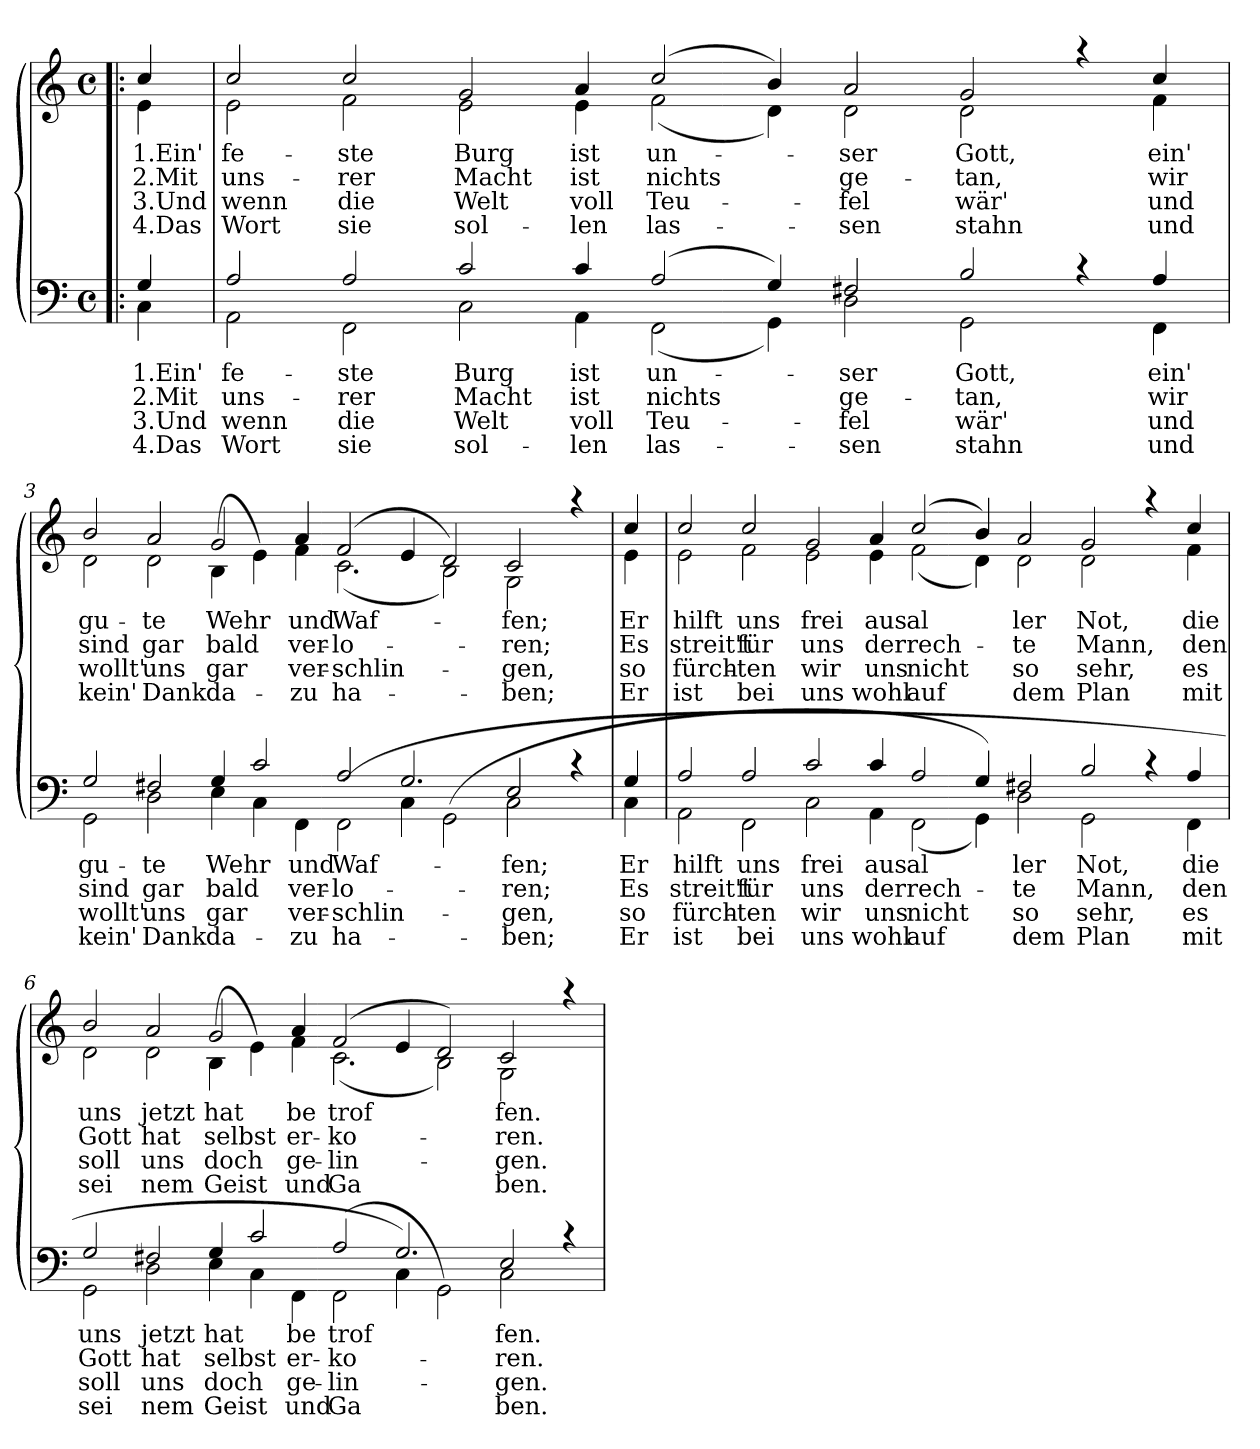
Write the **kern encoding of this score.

**kern	**text	**text	**text	**text	**kern	**text	**text	**text	**text
*part2	*part2	*part2	*part2	*part2	*part1	*part1	*part1	*part1	*part1
*staff2	*staff2	*staff2	*staff2	*staff2	*staff1	*staff1	*staff1	*staff1	*staff1
*clefF4	*	*	*	*	*clefG2	*	*	*	*
*k[]	*	*	*	*	*k[]	*	*	*	*
*C:	*	*	*	*	*C:	*	*	*	*
*M4/4	*	*	*	*	*M4/4	*	*	*	*
*met(c)	*	*	*	*	*met(c)	*	*	*	*
=1!|:	=1!|:	=1!|:	=1!|:	=1!|:	=1!|:	=1!|:	=1!|:	=1!|:	=1!|:
!	!LO:LY:a:rj	!LO:LY:a:rj	!LO:LY:a:rj	!LO:LY:a:rj	!	!LO:LY:b:rj	!LO:LY:b:rj	!LO:LY:b:rj	!LO:LY:b:rj
*^	*	*	*	*	*^	*	*	*	*
4G/	4C\	1.Ein'	2.Mit	3.Und	4.Das	4cc/	4e\	1.Ein'	2.Mit	3.Und	4.Das
=2	=2	=2	=2	=2	=2	=2	=2	=2	=2	=2	=2
!	!	!LO:LY:a	!LO:LY:a	!LO:LY:a	!LO:LY:a	!	!	!LO:LY:b	!LO:LY:b	!LO:LY:b	!LO:LY:b
2A/	2AA\	fe-	uns-	wenn	Wort	2cc/	2e\	fe-	uns-	wenn	Wort
!	!	!LO:LY:a	!LO:LY:a	!LO:LY:a	!LO:LY:a	!	!	!LO:LY:b	!LO:LY:b	!LO:LY:b	!LO:LY:b
2A/	2FF\	-ste	-rer	die	sie	2cc/	2f\	-ste	-rer	die	sie
!	!	!LO:LY:a	!LO:LY:a	!LO:LY:a	!LO:LY:a	!	!	!LO:LY:b	!LO:LY:b	!LO:LY:b	!LO:LY:b
2c/	2C\	Burg	Macht	Welt	sol-	2g/	2e\	Burg	Macht	Welt	sol-
!	!	!LO:LY:a	!LO:LY:a	!LO:LY:a	!LO:LY:a	!	!	!LO:LY:b	!LO:LY:b	!LO:LY:b	!LO:LY:b
4c/	4AA\	ist	ist	voll	-len	4a/	4e\	ist	ist	voll	-len
!	!	!LO:LY:a	!LO:LY:a	!LO:LY:a	!LO:LY:a	!	!	!LO:LY:b	!LO:LY:b	!LO:LY:b	!LO:LY:b
(2A/	(<2FF\	un-	nichts	Teu-	las-	(2cc/	(<2f\	un-	nichts	Teu-	las-
4G/)	4GG\)	.	.	.	.	4b/)	4d\)	.	.	.	.
!	!	!LO:LY:a	!LO:LY:a	!LO:LY:a	!LO:LY:a	!	!	!LO:LY:b	!LO:LY:b	!LO:LY:b	!LO:LY:b
2F#X/	2D\	-ser	ge-	-fel	-sen	2a/	2d\	-ser	ge-	-fel	-sen
!	!	!LO:LY:a	!LO:LY:a	!LO:LY:a	!LO:LY:a	!	!	!LO:LY:b	!LO:LY:b	!LO:LY:b	!LO:LY:b
2B/	2GG\	Gott,	-tan,	wär'	stahn	2g/	2d\	Gott,	-tan,	wär'	stahn
4rc	4ryy	.	.	.	.	4raa	4ryy	.	.	.	.
!	!	!LO:LY:a	!LO:LY:a	!LO:LY:a	!LO:LY:a	!	!	!LO:LY:b	!LO:LY:b	!LO:LY:b	!LO:LY:b
4A/	4FF\	ein'	wir	und	und	4cc/	4f\	ein'	wir	und	und
=3	=3	=3	=3	=3	=3	=3	=3	=3	=3	=3	=3
!	!	!LO:LY:a	!LO:LY:a	!LO:LY:a	!LO:LY:a	!	!	!LO:LY:b	!LO:LY:b	!LO:LY:b	!LO:LY:b
2G/	2GG\	gu-	sind	wollt'	kein'	2b/	2d\	gu-	sind	wollt'	kein'
!	!	!LO:LY:a	!LO:LY:a	!LO:LY:a	!LO:LY:a	!	!	!LO:LY:b	!LO:LY:b	!LO:LY:b	!LO:LY:b
2F#X/	2D\	-te	gar	uns	Dank	2a/	2d\	-te	gar	uns	Dank
!	!	!LO:LY:a	!LO:LY:a	!LO:LY:a	!LO:LY:a	!	!	!LO:LY:b	!LO:LY:b	!LO:LY:b	!LO:LY:b
4G/	(<4E\	Wehr	bald	gar	da-	(<4B\	2g/	Wehr	bald	gar	da-
(4C\	2c/	.	.	.	.	4e\)	.	.	.	.	.
!	!	!LO:LY:a	!LO:LY:a	!LO:LY:a	!LO:LY:a	!	!	!LO:LY:b	!LO:LY:b	!LO:LY:b	!LO:LY:b
4FF\	.	und	ver-	ver-	-zu	4a/	4f\	und	ver-	ver-	zu
!	!	!LO:LY:a	!LO:LY:a	!LO:LY:a	!LO:LY:a	!	!	!LO:LY:b	!LO:LY:b	!LO:LY:b	!LO:LY:b
2A/	(<2FF\	Waf-	-lo-	-schlin-	ha-	(2f/	(<2.c\	Waf-	-lo-	-schlin-	ha-
4C\	2.G/	.	.	.	.	4e/	.	.	.	.	.
(2GG\	.	.	.	.	.	2d/)	2B\)	.	.	.	.
!	!	!LO:LY:a	!LO:LY:a	!LO:LY:a	!LO:LY:a	!	!	!LO:LY:b	!LO:LY:b	!LO:LY:b	!LO:LY:b
2E/	2C\	-fen;	-ren;	-gen,	-ben;	2c/	2G\	-fen;	-ren;	-gen,	-ben;
4rc	4ryy	.	.	.	.	4raa	4ryy	.	.	.	.
!!LO:LB:g=z	!!
=4	=4	=4	=4	=4	=4	=4	=4	=4	=4	=4	=4
!	!	!LO:LY:a	!LO:LY:a	!LO:LY:a	!LO:LY:a	!	!	!LO:LY:b	!LO:LY:b	!LO:LY:b	!LO:LY:b
4G/	4C\	Er	Es	so	Er	4cc/	4e\	Er	Es	so	-Er
=5	=5	=5	=5	=5	=5	=5	=5	=5	=5	=5	=5
!	!	!LO:LY:a	!LO:LY:a	!LO:LY:a	!LO:LY:a	!	!	!LO:LY:b	!LO:LY:b	!LO:LY:b	!LO:LY:b
2A/	2AA\	hilft	streit't	fürch-	ist	2cc/	2e\	hilft	streit't	fürch-	ist
!	!	!LO:LY:a	!LO:LY:a	!LO:LY:a	!LO:LY:a	!	!	!LO:LY:b	!LO:LY:b	!LO:LY:b	!LO:LY:b
2A/	2FF\	uns	für	-ten	bei	2cc/	2f\	uns	für	-ten	bei
!	!	!LO:LY:a	!LO:LY:a	!LO:LY:a	!LO:LY:a	!	!	!LO:LY:b	!LO:LY:b	!LO:LY:b	!LO:LY:b
2c/	2C\	frei	uns	wir	uns	2g/	2e\	frei	uns	wir	uns
!	!	!LO:LY:a	!LO:LY:a	!LO:LY:a	!LO:LY:a	!	!	!LO:LY:b	!LO:LY:b	!LO:LY:b	!LO:LY:b
4c/	4AA\	aus	der	uns	wohl	4a/	4e\	aus	der	uns	wohl
!	!	!LO:LY:a	!LO:LY:a	!LO:LY:a	!LO:LY:a	!	!	!LO:LY:b	!LO:LY:b	!LO:LY:b	!LO:LY:b
2A/	(<2FF\	al	rech-	nicht	auf	(2cc/	(<2f\	al	rech-	nicht	auf
4G/)	4GG\)	.	.	.	.	4b/)	4d\)	.	.	.	.
!	!	!LO:LY:a	!LO:LY:a	!LO:LY:a	!LO:LY:a	!	!	!LO:LY:b	!LO:LY:b	!LO:LY:b	!LO:LY:b
2F#X/	2D\	ler	-te	so	dem	2a/	2d\	ler	-te	so	dem
!	!	!LO:LY:a	!LO:LY:a	!LO:LY:a	!LO:LY:a	!	!	!LO:LY:b	!LO:LY:b	!LO:LY:b	!LO:LY:b
2B/	2GG\	Not,	Mann,	sehr,	Plan	2g/	2d\	Not,	Mann,	sehr,	Plan
4rc	4ryy	.	.	.	.	4raa	4ryy	.	.	.	.
!	!	!LO:LY:a	!LO:LY:a	!LO:LY:a	!LO:LY:a	!	!	!LO:LY:b	!LO:LY:b	!LO:LY:b	!LO:LY:b
4A/	4FF\	die	den	es	mit	4cc/	4f\	die	den	es	mit
=6	=6	=6	=6	=6	=6	=6	=6	=6	=6	=6	=6
!	!	!LO:LY:a	!LO:LY:a	!LO:LY:a	!LO:LY:a	!	!	!LO:LY:b	!LO:LY:b	!LO:LY:b	!LO:LY:b
2G/	2GG\	uns	Gott	soll	sei	2b/	2d\	uns	Gott	soll	sei
!	!	!LO:LY:a	!LO:LY:a	!LO:LY:a	!LO:LY:a	!	!	!LO:LY:b	!LO:LY:b	!LO:LY:b	!LO:LY:b
2F#X/	2D\	jetzt	hat	uns	nem	2a/	2d\	jetzt	hat	uns	nem
!	!	!LO:LY:a	!LO:LY:a	!LO:LY:a	!LO:LY:a	!	!	!LO:LY:b	!LO:LY:b	!LO:LY:b	!LO:LY:b
4G/	4E\	hat	selbst	doch	Geist	(<4B\	2g/	hat	selbst	doch	Geist
(4C\	2c/	.	.	.	.	4e\)	.	.	.	.	.
!	!	!LO:LY:a	!LO:LY:a	!LO:LY:a	!LO:LY:a	!	!	!LO:LY:b	!LO:LY:b	!LO:LY:b	!LO:LY:b
4FF\	.	be	er-	ge-	und	4a/	4f\	be	er-	ge-	und
!	!	!LO:LY:a	!LO:LY:a	!LO:LY:a	!LO:LY:a	!	!	!LO:LY:b	!LO:LY:b	!LO:LY:b	!LO:LY:b
(2A/	2FF\	trof	-ko-	-lin-	Ga	(2f/	(<2.c\	trof	-ko-	-lin-	Ga
4C\	2.G/)	.	.	.	.	4e/	.	.	.	.	.
2GG\)	.	.	.	.	.	2d/)	2B\)	.	.	.	.
!	!	!LO:LY:a	!LO:LY:a	!LO:LY:a	!LO:LY:a	!	!	!LO:LY:b	!LO:LY:b	!LO:LY:b	!LO:LY:b
2E/	2C\	fen.	-ren.	-gen.	ben.	2c/	2G\	fen.	-ren.	-gen.	ben.
4rc	4ryy	.	.	.	.	4raa	4ryy	.	.	.	.
*v	*v	*	*	*	*	*	*	*	*	*	*
*	*	*	*	*	*v	*v	*	*	*	*
=	=	=	=	=	=	=	=	=	=
*-	*-	*-	*-	*-	*-	*-	*-	*-	*-
